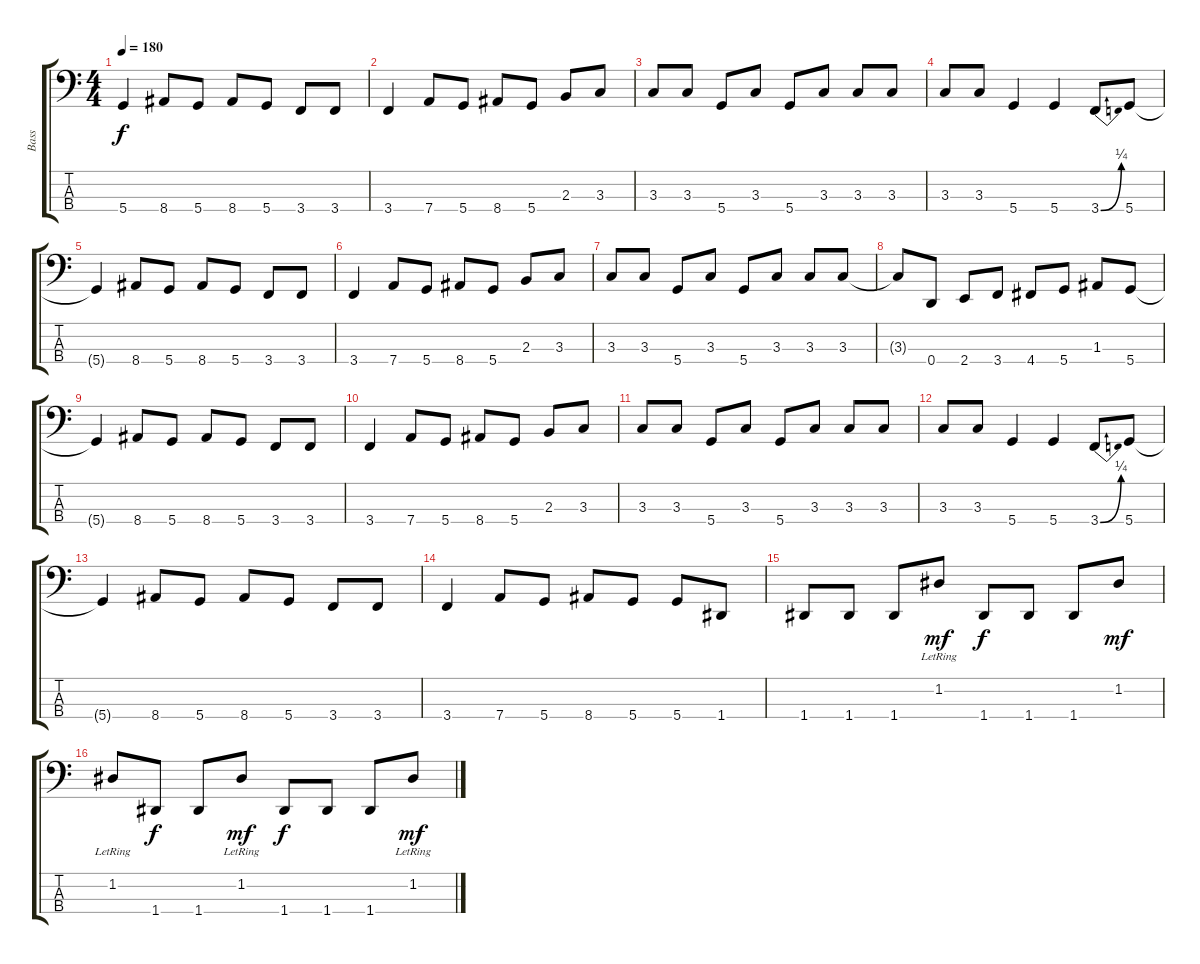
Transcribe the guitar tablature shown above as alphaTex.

\track ("Bass" "Bass") {instrument electricbassfinger}
\staff {score tabs}
\tuning (G2 D2 A1 D1) {hide}
\ts (4 4)
\tempo 180
\clef f4
\ks c
5.4{t}.4{dy f} 8.4.8 5.4.8 8.4.8 5.4.8 3.4.8 3.4.8 |
3.4.4 7.4.8 5.4.8 8.4.8 5.4.8 2.3.8 3.3.8 |
3.3.8 3.3.8 5.4.8 3.3.8 5.4.8 3.3.8 3.3.8 3.3.8 |
3.3.8 3.3.8 5.4.4 5.4.4 3.4{be (bend 0 0 60 1)}.8 5.4.8 |
5.4{t}.4 8.4.8 5.4.8 8.4.8 5.4.8 3.4.8 3.4.8 |
3.4.4 7.4.8 5.4.8 8.4.8 5.4.8 2.3.8 3.3.8 |
3.3.8 3.3.8 5.4.8 3.3.8 5.4.8 3.3.8 3.3.8 3.3.8 |
3.3{t}.8 0.4.8 2.4.8 3.4.8 4.4.8 5.4.8 1.3.8 5.4.8 |
5.4{t}.4 8.4.8 5.4.8 8.4.8 5.4.8 3.4.8 3.4.8 |
3.4.4 7.4.8 5.4.8 8.4.8 5.4.8 2.3.8 3.3.8 |
3.3.8 3.3.8 5.4.8 3.3.8 5.4.8 3.3.8 3.3.8 3.3.8 |
3.3.8 3.3.8 5.4.4 5.4.4 3.4{be (bend 0 0 60 1)}.8 5.4.8 |
5.4{t}.4 8.4.8 5.4.8 8.4.8 5.4.8 3.4.8 3.4.8 |
3.4.4 7.4.8 5.4.8 8.4.8 5.4.8 5.4.8 1.4.8 |
1.4.8 1.4.8 1.4.8 1.2{lr}.8{dy mf} 1.4.8{dy f} 1.4.8 1.4.8 1.2.8{dy mf} |
1.2{lr}.8 1.4.8{dy f} 1.4.8 1.2{lr}.8{dy mf} 1.4.8{dy f} 1.4.8 1.4.8 1.2{lr}.8{dy mf}
